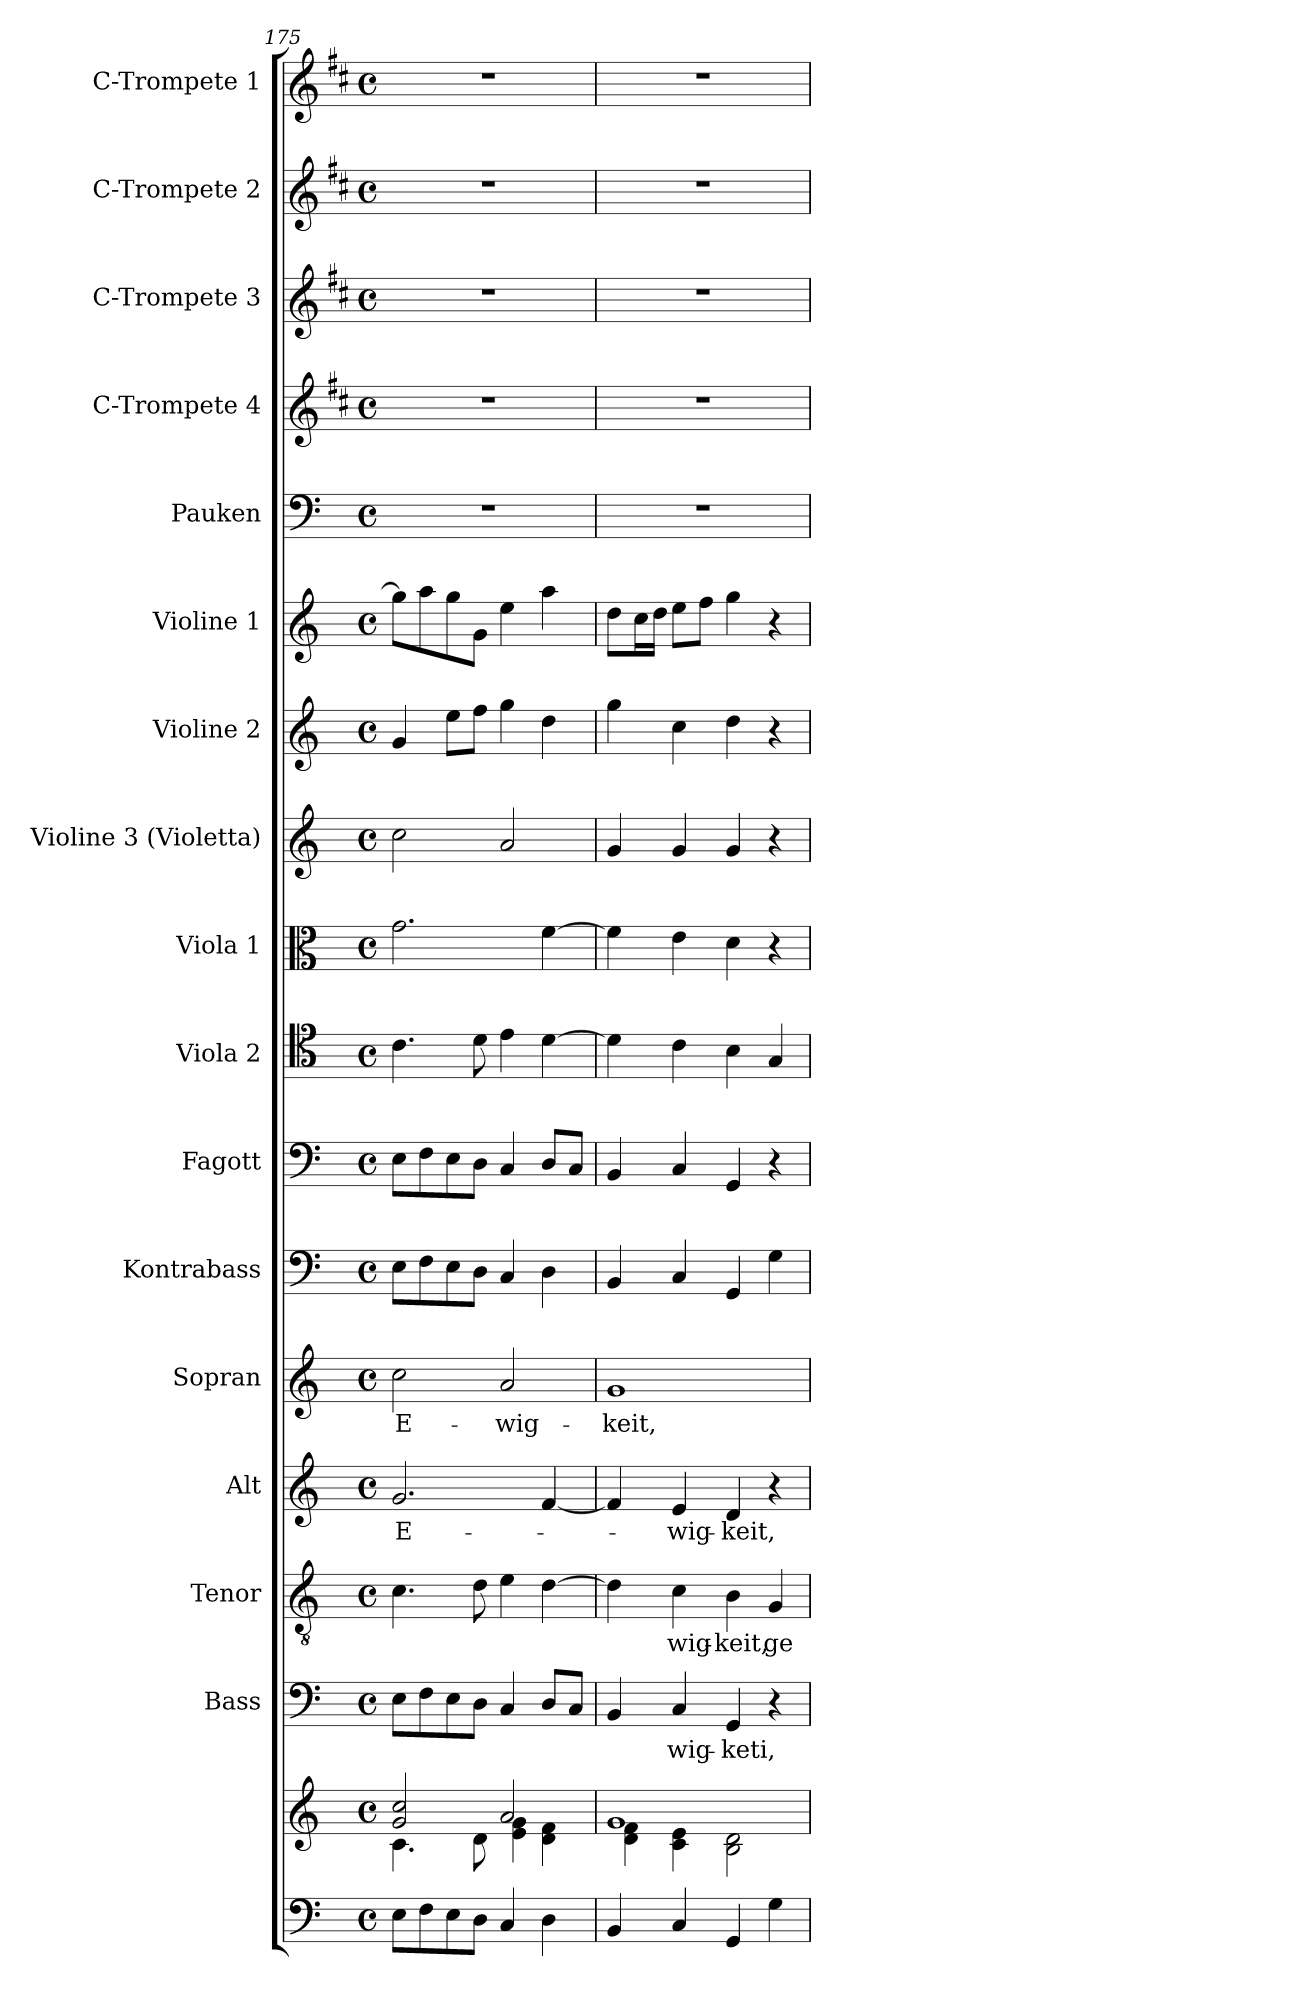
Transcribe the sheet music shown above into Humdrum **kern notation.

**kern	**kern	**kern	**text	**kern	**text	**kern	**text	**kern	**text	**kern	**kern	**kern	**kern	**kern	**kern	**kern	**kern	**kern	**kern	**kern	**kern
*part17	*part17	*part16	*part16	*part15	*part15	*part14	*part14	*part13	*part13	*part12	*part11	*part10	*part9	*part8	*part7	*part6	*part5	*part4	*part3	*part2	*part1
*staff18	*staff17	*staff16	*staff16	*staff15	*staff15	*staff14	*staff14	*staff13	*staff13	*staff12	*staff11	*staff10	*staff9	*staff8	*staff7	*staff6	*staff5	*staff4	*staff3	*staff2	*staff1
*	*	*I"Bass	*	*I"Tenor	*	*I"Alt	*	*I"Sopran	*	*I"Kontrabass	*I"Fagott	*I"Viola 2	*I"Viola 1	*I"Violine 3 (Violetta)	*I"Violine 2	*I"Violine 1	*I"Pauken	*I"C-Trompete 4	*I"C-Trompete 3	*I"C-Trompete 2	*I"C-Trompete 1
*	*	*I'B.	*	*I'T.	*	*I'A.	*	*I'S.	*	*I'Kb.	*I'Fg.	*I'Vla. 2	*I'Vla. 1	*I'Vl. 3	*I'Vl. 2	*I'Vl. 1	*I'Pk.	*I'C Trp. 4	*I'C Trp. 3	*I'C Trp. 2	*I'C Trp. 1
!!LO:PB:g=z
*clefF4	*clefG2	*clefF4	*	*clefGv2	*	*clefG2	*	*clefG2	*	*clefF4	*clefF4	*clefC4	*clefC3	*clefG2	*clefG2	*clefG2	*clefF4	*clefG2	*clefG2	*clefG2	*clefG2
*	*	*	*	*	*	*	*	*	*	*ITrd7c12	*	*	*	*	*	*	*	*ITrd1c2	*ITrd1c2	*ITrd1c2	*ITrd1c2
*k[]	*k[]	*k[]	*	*k[]	*	*k[]	*	*k[]	*	*k[]	*k[]	*k[]	*k[]	*k[]	*k[]	*k[]	*k[]	*k[]	*k[]	*k[]	*k[]
*C:	*C:	*C:	*	*C:	*	*C:	*	*C:	*	*C:	*C:	*C:	*C:	*C:	*C:	*C:	*C:	*C:	*C:	*C:	*C:
*M4/4	*M4/4	*M4/4	*	*M4/4	*	*M4/4	*	*M4/4	*	*M4/4	*M4/4	*M4/4	*M4/4	*M4/4	*M4/4	*M4/4	*M4/4	*M4/4	*M4/4	*M4/4	*M4/4
*met(c)	*met(c)	*met(c)	*	*met(c)	*	*met(c)	*	*met(c)	*	*met(c)	*met(c)	*met(c)	*met(c)	*met(c)	*met(c)	*met(c)	*met(c)	*met(c)	*met(c)	*met(c)	*met(c)
=175	=175	=175	=175	=175	=175	=175	=175	=175	=175	=175	=175	=175	=175	=175	=175	=175	=175	=175	=175	=175	=175
*	*^	*	*	*	*	*	*	*	*	*	*	*	*	*	*	*	*	*	*	*	*
!	!	!	!	!	!	!	!	!LO:LY:b	!	!LO:LY:b	!	!	!	!	!	!	!	!	!	!	!	!
8E\L	2g/ 2cc/	4.c\	8E\L	.	4.c\	.	2.g/	E-	2cc\	E-	8EE\L	8E\L	4.c\	2.g\	2cc\	4g/	8gg\L]	1r	1r	1r	1r	1r
8F\	.	.	8F\	.	.	.	.	.	.	.	8FF\	8F\	.	.	.	.	8aa\	.	.	.	.	.
8E\	.	.	8E\	.	.	.	.	.	.	.	8EE\	8E\	.	.	.	8ee\L	8gg\	.	.	.	.	.
8D\J	.	8d\	8D\J	.	8d\	.	.	.	.	.	8DD\J	8D\J	8d\	.	.	8ff\J	8g\J	.	.	.	.	.
!	!	!	!	!	!	!	!	!	!	!LO:LY:b	!	!	!	!	!	!	!	!	!	!	!	!
4C/	2a/	4e\ 4g\	4C/	.	4e\	.	.	.	2a/	-wig-	4CC/	4C/	4e\	.	2a/	4gg\	4ee\	.	.	.	.	.
4D\	.	4d\ 4f\	8D/L	.	[4d\	.	[4f/	.	.	.	4DD\	8D/L	[4d\	[4f\	.	4dd\	4aa\	.	.	.	.	.
.	.	.	8C/J	.	.	.	.	.	.	.	.	8C/J	.	.	.	.	.	.	.	.	.	.
=176	=176	=176	=176	=176	=176	=176	=176	=176	=176	=176	=176	=176	=176	=176	=176	=176	=176	=176	=176	=176	=176	=176
!	!	!	!	!	!	!	!	!	!	!LO:LY:b	!	!	!	!	!	!	!	!	!	!	!	!
4BB/	1g	4d\ 4f\	4BB/	.	4d\]	.	4f/]	.	1g	-keit,	4BBB/	4BB/	4d\]	4f\]	4g/	4gg\	8dd\L	1r	1r	1r	1r	1r
.	.	.	.	.	.	.	.	.	.	.	.	.	.	.	.	.	16cc\L	.	.	.	.	.
.	.	.	.	.	.	.	.	.	.	.	.	.	.	.	.	.	16dd\JJ	.	.	.	.	.
!	!	!	!	!LO:LY:b	!	!LO:LY:b	!	!LO:LY:b	!	!	!	!	!	!	!	!	!	!	!	!	!	!
4C/	.	4c\ 4e\	4C/	-wig-	4c\	-wig-	4e/	-wig-	.	.	4CC/	4C/	4c\	4e\	4g/	4cc\	8ee\L	.	.	.	.	.
.	.	.	.	.	.	.	.	.	.	.	.	.	.	.	.	.	8ff\J	.	.	.	.	.
!	!	!	!	!LO:LY:b	!	!LO:LY:b	!	!LO:LY:b	!	!	!	!	!	!	!	!	!	!	!	!	!	!
4GG/	.	2B\ 2d\	4GG/	-keti,	4B\	-keit,	4d/	-keit,	.	.	4GGG/	4GG/	4B\	4d\	4g/	4dd\	4gg\	.	.	.	.	.
!	!	!	!	!	!	!LO:LY:b	!	!	!	!	!	!	!	!	!	!	!	!	!	!	!	!
4G\	.	.	4r	.	4G/	ge-	4r	.	.	.	4GG\	4r	4G/	4r	4r	4r	4r	.	.	.	.	.
*	*v	*v	*	*	*	*	*	*	*	*	*	*	*	*	*	*	*	*	*	*	*	*
=	=	=	=	=	=	=	=	=	=	=	=	=	=	=	=	=	=	=	=	=	=
*-	*-	*-	*-	*-	*-	*-	*-	*-	*-	*-	*-	*-	*-	*-	*-	*-	*-	*-	*-	*-	*-
